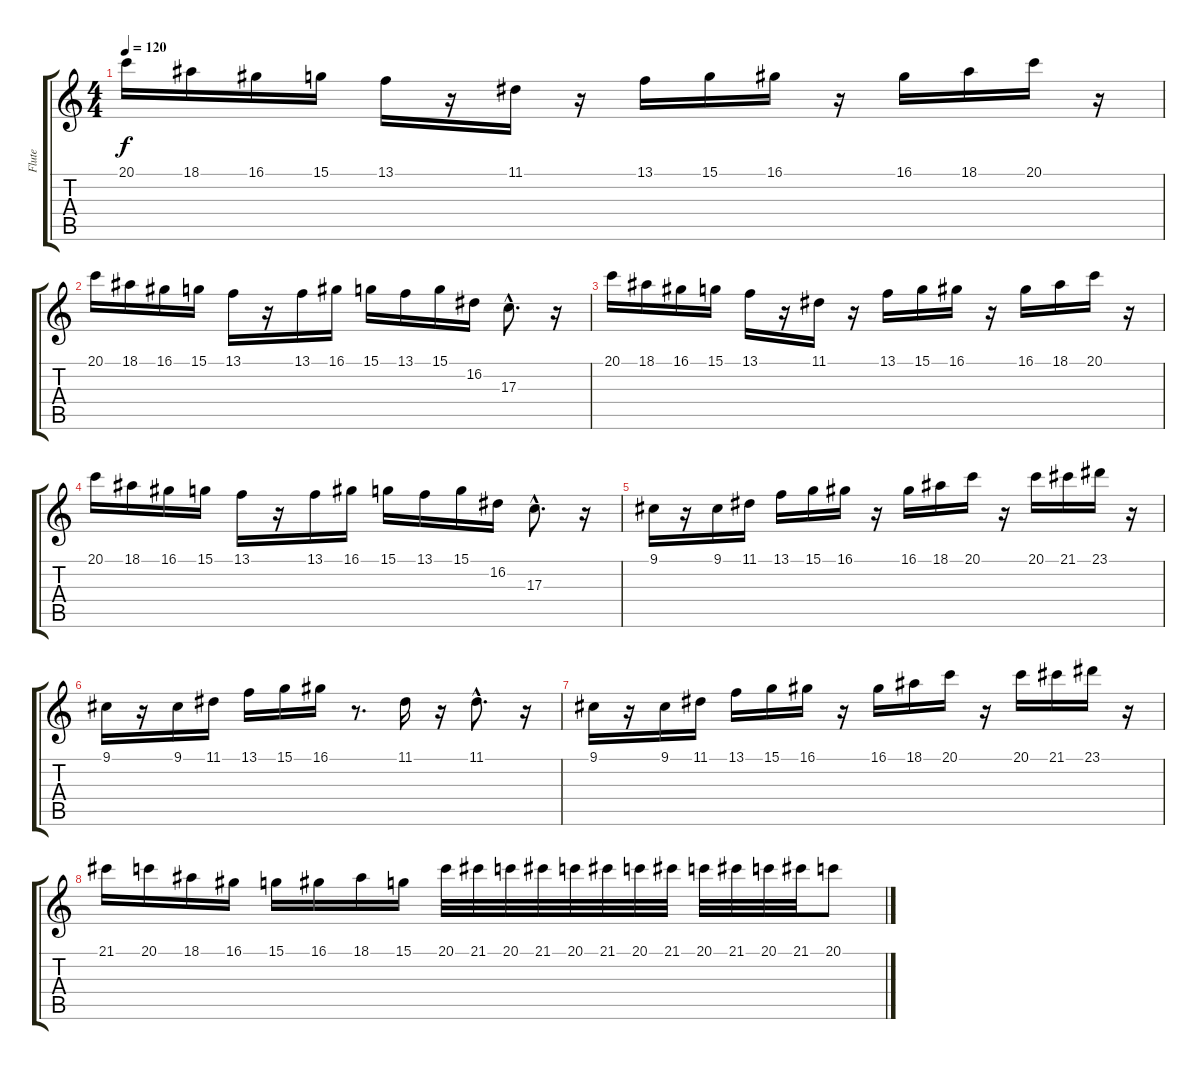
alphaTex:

\track ("Flute" "Flute") {instrument flute}
\staff {score tabs}
\tuning (E4 B3 G3 D3 A2 E2) {hide}
\ts (4 4)
\tempo 120
\clef g2
\ks c
20.1.16{dy f} 18.1.16 16.1.16 15.1.16 13.1.16 r.16 11.1.16 r.16 13.1.16 15.1.16 16.1.16 r.16 16.1.16 18.1.16 20.1.16 r.16 |
20.1.16 18.1.16 16.1.16 15.1.16 13.1.16 r.16 13.1.16 16.1.16 15.1.16 13.1.16 15.1.16 16.2.16 17.3{hac}.8{d} r.16 |
20.1.16 18.1.16 16.1.16 15.1.16 13.1.16 r.16 11.1.16 r.16 13.1.16 15.1.16 16.1.16 r.16 16.1.16 18.1.16 20.1.16 r.16 |
20.1.16 18.1.16 16.1.16 15.1.16 13.1.16 r.16 13.1.16 16.1.16 15.1.16 13.1.16 15.1.16 16.2.16 17.3{hac}.8{d} r.16 |
9.1.16 r.16 9.1.16 11.1.16 13.1.16 15.1.16 16.1.16 r.16 16.1.16 18.1.16 20.1.16 r.16 20.1.16 21.1.16 23.1.16 r.16 |
9.1.16 r.16 9.1.16 11.1.16 13.1.16 15.1.16 16.1.16 r.8{d} 11.1.16 r.16 11.1{hac}.8{d} r.16 |
9.1.16 r.16 9.1.16 11.1.16 13.1.16 15.1.16 16.1.16 r.16 16.1.16 18.1.16 20.1.16 r.16 20.1.16 21.1.16 23.1.16 r.16 |
21.1.16 20.1.16 18.1.16 16.1.16 15.1.16 16.1.16 18.1.16 15.1.16 20.1.32 21.1.32 20.1.32 21.1.32 20.1.32 21.1.32 20.1.32 21.1.32 20.1.32 21.1.32 20.1.32 21.1.32 20.1.8
